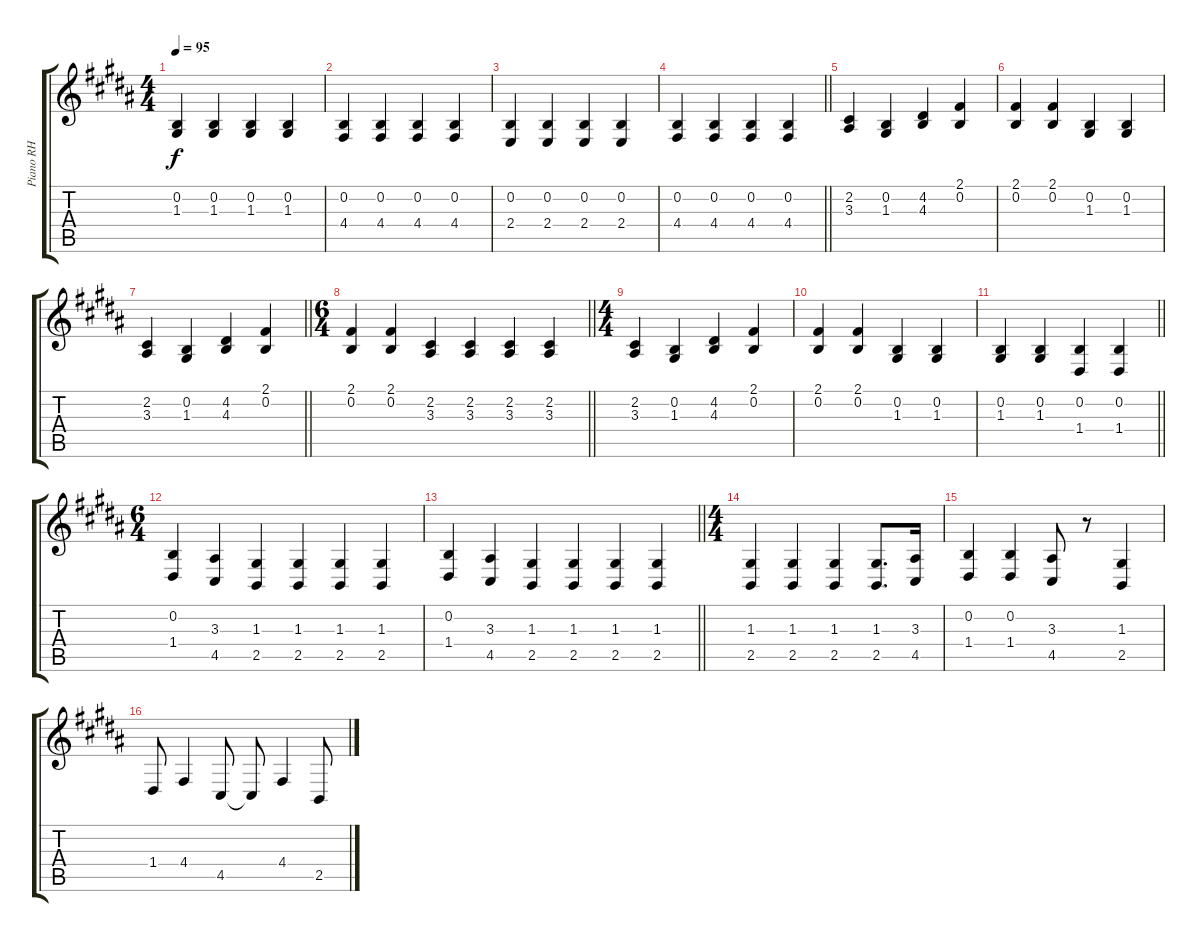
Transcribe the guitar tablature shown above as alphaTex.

\track ("Piano RH" "Piano RH") {instrument acousticgrandpiano}
\staff {score tabs}
\tuning (E4 B3 G3 D3 A2 E2) {hide}
\ts (4 4)
\tempo 95
\clef g2
\ks b
(0.2 1.3).4{dy f} (0.2 1.3).4 (0.2 1.3).4 (0.2 1.3).4 |
(0.2 4.4).4 (0.2 4.4).4 (0.2 4.4).4 (0.2 4.4).4 |
(0.2 2.4).4 (0.2 2.4).4 (0.2 2.4).4 (0.2 2.4).4 |
\barLineRight lightlight
(0.2 4.4).4 (0.2 4.4).4 (0.2 4.4).4 (0.2 4.4).4 |
(2.2 3.3).4 (0.2 1.3).4 (4.2 4.3).4 (2.1 0.2).4 |
(2.1 0.2).4 (2.1 0.2).4 (0.2 1.3).4 (0.2 1.3).4 |
\barLineRight lightlight
(2.2 3.3).4 (0.2 1.3).4 (4.2 4.3).4 (2.1 0.2).4 |
\ts (6 4)
\barLineRight lightlight
(2.1 0.2).4 (2.1 0.2).4 (2.2 3.3).4 (2.2 3.3).4 (2.2 3.3).4 (2.2 3.3).4 |
\ts (4 4)
(2.2 3.3).4 (0.2 1.3).4 (4.2 4.3).4 (2.1 0.2).4 |
(2.1 0.2).4 (2.1 0.2).4 (0.2 1.3).4 (0.2 1.3).4 |
\barLineRight lightlight
(0.2 1.3).4 (0.2 1.3).4 (0.2 1.4).4 (0.2 1.4).4 |
\ts (6 4)
(0.2 1.4).4 (3.3 4.5).4 (1.3 2.5).4 (1.3 2.5).4 (1.3 2.5).4 (1.3 2.5).4 |
\barLineRight lightlight
(0.2 1.4).4 (3.3 4.5).4 (1.3 2.5).4 (1.3 2.5).4 (1.3 2.5).4 (1.3 2.5).4 |
\ts (4 4)
(1.3 2.5).4 (1.3 2.5).4 (1.3 2.5).4 (1.3 2.5).8{d} (3.3 4.5).16 |
(0.2 1.4).4 (0.2 1.4).4 (3.3 4.5).8 r.8 (1.3 2.5).4 |
1.4.8 4.4.4 4.5.8 4.5{t}.8 4.4.4 2.5.8
